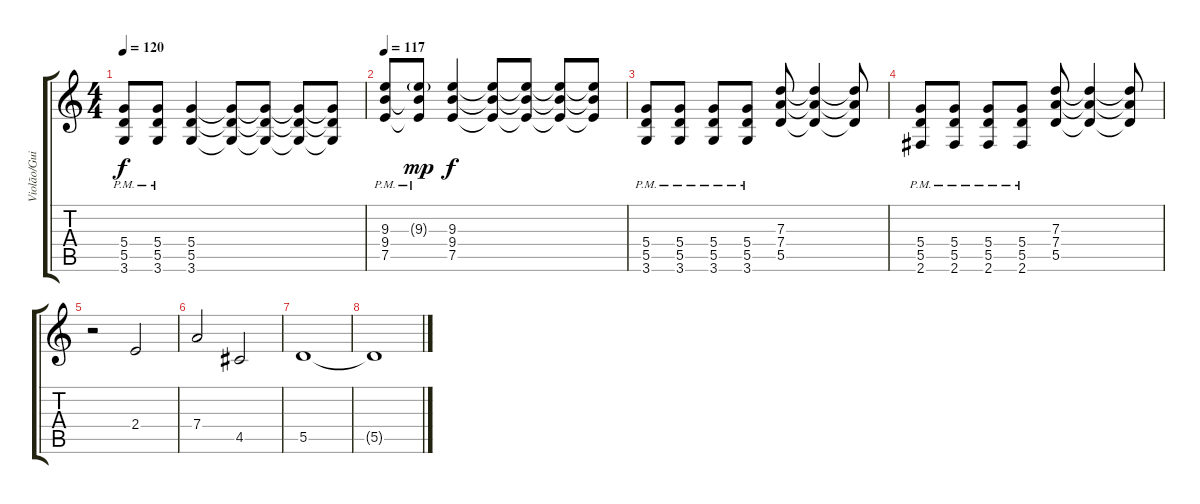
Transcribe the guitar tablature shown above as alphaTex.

\track ("Violão/Guitarra 1" "Violão/Gui") {instrument acousticguitarsteel}
\staff {score tabs}
\tuning (E4 B3 G3 D3 A2 E2) {hide}
\ts (4 4)
\tempo 120
\clef g2
\ks c
(5.4{pm} 5.5{pm} 3.6{pm}).8{dy f} (5.4{pm} 5.5{pm} 3.6{pm}).8 (5.4 5.5 3.6).4 (5.4{t} 5.5{t} 3.6{t}).8 (5.4{t} 5.5{t} 3.6{t}).8 (5.4{t} 5.5{t} 3.6{t}).8 (5.4{t} 5.5{t} 3.6{t}).8 |
\tempo 117
(9.3{pm} 9.4{pm} 7.5{pm}).8 (9.3{g pm} 9.4{pm t} 7.5{pm t}).8{dy mp} (9.3 9.4 7.5).4{dy f} (9.3{t} 9.4{t} 7.5{t}).8 (9.3{t} 9.4{t} 7.5{t}).8 (9.3{t} 9.4{t} 7.5{t}).8 (9.3{t} 9.4{t} 7.5{t}).8 |
(5.4{pm} 5.5{pm} 3.6{pm}).8 (5.4{pm} 5.5{pm} 3.6{pm}).8 (5.4{pm} 5.5{pm} 3.6{pm}).8 (5.4{pm} 5.5{pm} 3.6{pm}).8 (7.3 7.4 5.5).8 (7.3{t} 7.4{t} 5.5{t}).4 (7.3{t} 7.4{t} 5.5{t}).8 |
(5.4{pm} 5.5{pm} 2.6{pm}).8 (5.4{pm} 5.5{pm} 2.6{pm}).8 (5.4{pm} 5.5{pm} 2.6{pm}).8 (5.4{pm} 5.5{pm} 2.6{pm}).8 (7.3 7.4 5.5).8 (7.3{t} 7.4{t} 5.5{t}).4 (7.3{t} 7.4{t} 5.5{t}).8 |
r.2 2.4.2{instrument overdrivenguitar} |
7.4.2 4.5.2 |
5.5.1 |
5.5{t}.1
